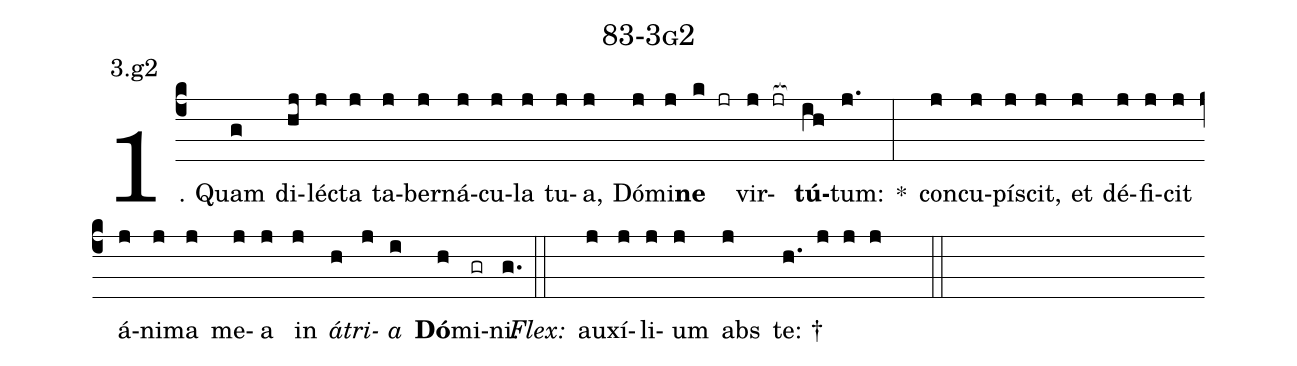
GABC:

name: 83-3g2;
annotation: 3.g2;
%%
(c4)1. Quam(g) di(hj)léc(j)ta(j) ta(j)ber(j)ná(j)cu(j)la(j) tu(j)a,(j) Dó(j)mi(j)<b>ne</b>(k jr) vir(j jr[ocb:1{])<b>tú</b>(ih[ocb:0}])tum:(j.) *(:) con(j)cu(j)pí(j)scit,(j) et(j) dé(j)fi(j)cit(j) á(j)ni(j)ma(j) me(j)a(j) in(j) <i>á</i>(h)<i>tri</i>(j)<i>a</i>(i) <b>Dó</b>(h)mi(gr)ni.(g.) (::)
<i>Flex:</i>()  au(j)xí(j)li(j)um(j) abs(j) te: †(h. j j j  ::)
